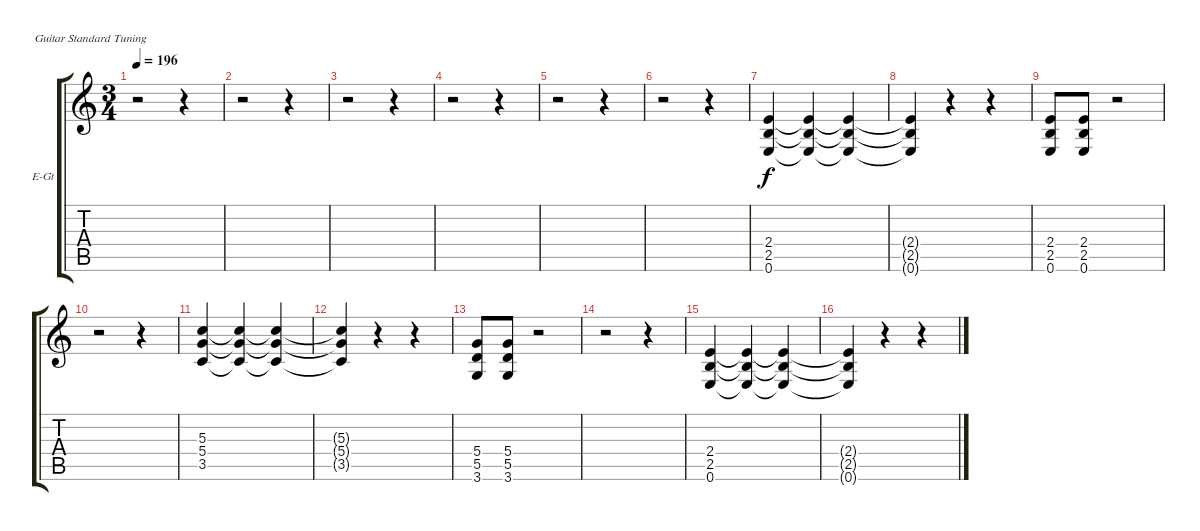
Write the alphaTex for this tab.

\defaultSystemsLayout 4
\bracketExtendMode groupsimilarinstruments
\firstSystemTrackNameOrientation horizontal
\otherSystemsTrackNameOrientation horizontal
\track ("Tom Thacker" "E-Gt") {instrument distortionguitar}
\staff {score tabs}
\tuning (E4 B3 G3 D3 A2 E2)
\ts (3 4)
\tempo 196
\clef g2
\ks c
r.2{dy f} r.4 |
r.2 r.4 |
r.2 r.4 |
r.2 r.4 |
r.2 r.4 |
r.2 r.4 |
(2.4 2.5 0.6).4 (2.4{t} 2.5{t} 0.6{t}).4 (2.4{t} 2.5{t} 0.6{t}).4 |
(2.4{t} 2.5{t} 0.6{t}).4 r.4 r.4 |
(2.4 2.5 0.6).8 (2.4 2.5 0.6).8 r.2 |
r.2 r.4 |
(5.3 5.4 3.5).4 (5.3{t} 5.4{t} 3.5{t}).4 (5.3{t} 5.4{t} 3.5{t}).4 |
(5.3{t} 5.4{t} 3.5{t}).4 r.4 r.4 |
(5.4 5.5 3.6).8 (5.4 5.5 3.6).8 r.2 |
r.2 r.4 |
(2.4 2.5 0.6).4 (2.4{t} 2.5{t} 0.6{t}).4 (2.4{t} 2.5{t} 0.6{t}).4 |
(2.4{t} 2.5{t} 0.6{t}).4 r.4 r.4
